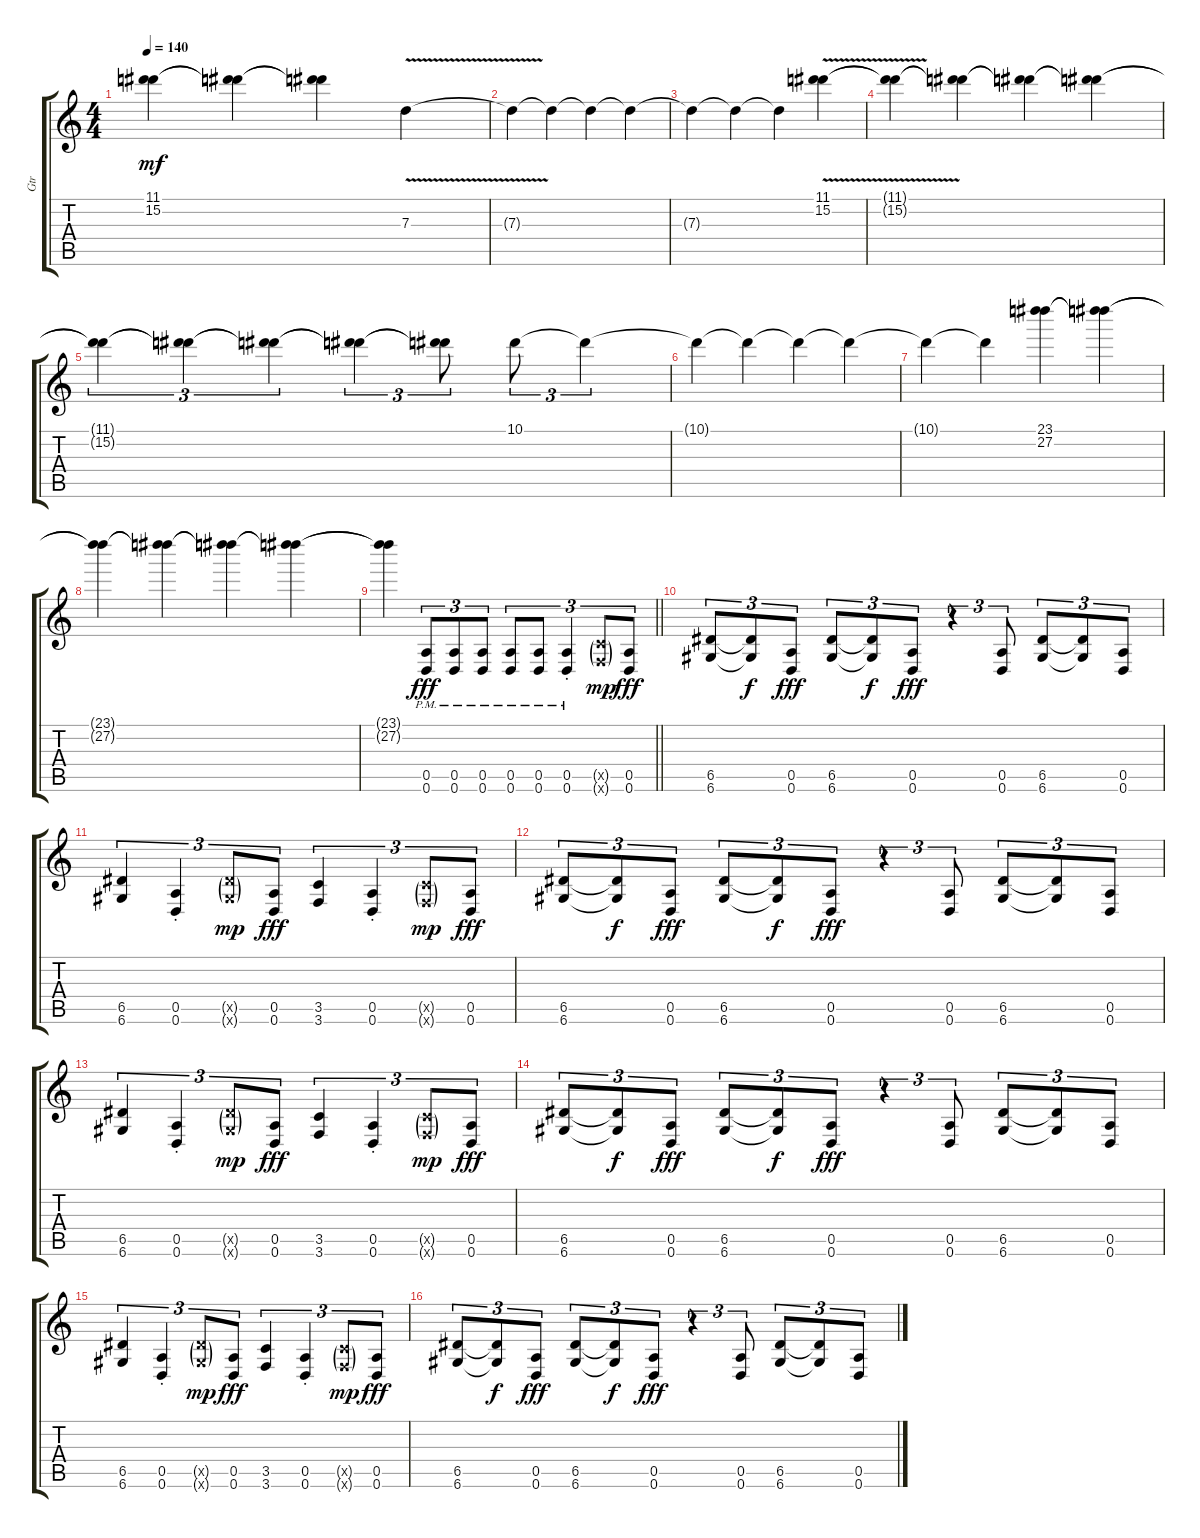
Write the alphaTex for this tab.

\track ("Gtr" "Gtr") {instrument overdrivenguitar}
\staff {score tabs}
\tuning (E4 B3 G3 D3 A2 D2) {hide}
\ts (4 4)
\tempo 140
\clef g2
\ks c
(11.1{t} 15.2{t}).4{dy mf} (11.1{t} 15.2{t}).4 (11.1{t} 15.2{t}).4 7.3{v}.4 |
7.3{t}.4 7.3{t}.4 7.3{t}.4 7.3{t}.4 |
7.3{t}.4 7.3{t}.4 7.3{t}.4 (11.1{v} 15.2).4 |
(11.1{t} 15.2{t}).4 (11.1{t} 15.2{t}).4 (11.1{t} 15.2{t}).4 (11.1{t} 15.2{t}).4 |
(11.1{t} 15.2{t}).4{tu (3 2)} (11.1{t} 15.2{t}).4{tu (3 2)} (11.1{t} 15.2{t}).4{tu (3 2)} (11.1{t} 15.2{t}).4{tu (3 2)} (11.1{t} 15.2{t}).8{tu (3 2)} 10.1.8{tu (3 2)} 10.1{t}.4{tu (3 2)} |
10.1{t}.4 10.1{t}.4 10.1{t}.4 10.1{t}.4 |
10.1{t}.4 10.1{t}.4 (23.1 27.2).4 (23.1{t} 27.2{t}).4 |
(23.1{t} 27.2{t}).4 (23.1{t} 27.2{t}).4 (23.1{t} 27.2{t}).4 (23.1{t} 27.2{t}).4 |
\barLineRight lightlight
(23.1{t} 27.2{t}).4 (0.5{pm} 0.6{pm}).8{tu (3 2) dy fff instrument overdrivenguitar} (0.5{pm} 0.6{pm}).8{tu (3 2)} (0.5{pm} 0.6{pm}).8{tu (3 2)} (0.5{pm} 0.6{pm}).8{tu (3 2)} (0.5{pm} 0.6{pm}).8{tu (3 2)} (0.5{pm st} 0.6{pm st}).4{tu (3 2)} (3.5{g x} 3.6{g x}).8{tu (3 2) dy mp} (0.5 0.6).8{tu (3 2) dy fff} |
\section ("" "")
(6.5 6.6).8{tu (3 2)} (6.5{t} 6.6{t}).8{tu (3 2) dy f} (0.5 0.6).8{tu (3 2) dy fff} (6.5 6.6).8{tu (3 2)} (6.5{t} 6.6{t}).8{tu (3 2) dy f} (0.5 0.6).8{tu (3 2) dy fff} r.4{tu (3 2)} (0.5 0.6).8{tu (3 2)} (6.5 6.6).8{tu (3 2)} (6.5{t} 6.6{t}).8{tu (3 2)} (0.5 0.6).8{tu (3 2)} |
(6.5 6.6).4{tu (3 2)} (0.5{st} 0.6{st}).4{tu (3 2)} (6.5{g x} 6.6{g x}).8{tu (3 2) dy mp} (0.5 0.6).8{tu (3 2) dy fff} (3.5 3.6).4{tu (3 2)} (0.5{st} 0.6{st}).4{tu (3 2)} (3.5{g x} 3.6{g x}).8{tu (3 2) dy mp} (0.5 0.6).8{tu (3 2) dy fff} |
(6.5 6.6).8{tu (3 2)} (6.5{t} 6.6{t}).8{tu (3 2) dy f} (0.5 0.6).8{tu (3 2) dy fff} (6.5 6.6).8{tu (3 2)} (6.5{t} 6.6{t}).8{tu (3 2) dy f} (0.5 0.6).8{tu (3 2) dy fff} r.4{tu (3 2)} (0.5 0.6).8{tu (3 2)} (6.5 6.6).8{tu (3 2)} (6.5{t} 6.6{t}).8{tu (3 2)} (0.5 0.6).8{tu (3 2)} |
(6.5 6.6).4{tu (3 2)} (0.5{st} 0.6{st}).4{tu (3 2)} (6.5{g x} 6.6{g x}).8{tu (3 2) dy mp} (0.5 0.6).8{tu (3 2) dy fff} (3.5 3.6).4{tu (3 2)} (0.5{st} 0.6{st}).4{tu (3 2)} (3.5{g x} 3.6{g x}).8{tu (3 2) dy mp} (0.5 0.6).8{tu (3 2) dy fff} |
(6.5 6.6).8{tu (3 2)} (6.5{t} 6.6{t}).8{tu (3 2) dy f} (0.5 0.6).8{tu (3 2) dy fff} (6.5 6.6).8{tu (3 2)} (6.5{t} 6.6{t}).8{tu (3 2) dy f} (0.5 0.6).8{tu (3 2) dy fff} r.4{tu (3 2)} (0.5 0.6).8{tu (3 2)} (6.5 6.6).8{tu (3 2)} (6.5{t} 6.6{t}).8{tu (3 2)} (0.5 0.6).8{tu (3 2)} |
(6.5 6.6).4{tu (3 2)} (0.5{st} 0.6{st}).4{tu (3 2)} (6.5{g x} 6.6{g x}).8{tu (3 2) dy mp} (0.5 0.6).8{tu (3 2) dy fff} (3.5 3.6).4{tu (3 2)} (0.5{st} 0.6{st}).4{tu (3 2)} (3.5{g x} 3.6{g x}).8{tu (3 2) dy mp} (0.5 0.6).8{tu (3 2) dy fff} |
(6.5 6.6).8{tu (3 2)} (6.5{t} 6.6{t}).8{tu (3 2) dy f} (0.5 0.6).8{tu (3 2) dy fff} (6.5 6.6).8{tu (3 2)} (6.5{t} 6.6{t}).8{tu (3 2) dy f} (0.5 0.6).8{tu (3 2) dy fff} r.4{tu (3 2)} (0.5 0.6).8{tu (3 2)} (6.5 6.6).8{tu (3 2)} (6.5{t} 6.6{t}).8{tu (3 2)} (0.5 0.6).8{tu (3 2)}
